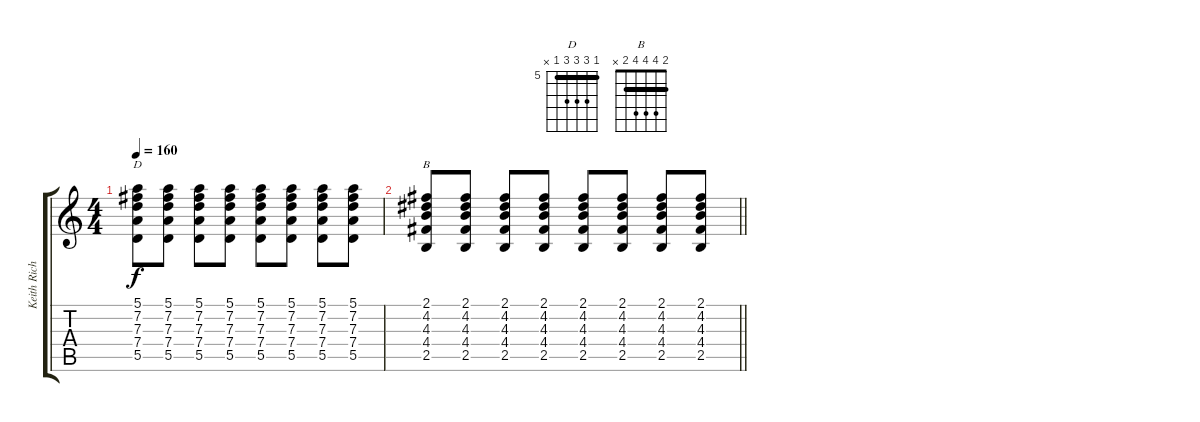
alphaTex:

\track ("Keith Richards" "Keith Rich") {instrument acousticguitarnylon}
\staff {score tabs}
\tuning (E4 B3 G3 D3 A2 E2) {hide}
\chord ("D" 5 7 7 7 5 x) {firstfret 5 barre 5}
\chord ("B" 2 4 4 4 2 x) {barre 2}
\ts (4 4)
\tempo 160
\clef g2
\ks c
(5.1 7.2 7.3 7.4 5.5).8{ch "D" dy f} (5.1 7.2 7.3 7.4 5.5).8 (5.1 7.2 7.3 7.4 5.5).8 (5.1 7.2 7.3 7.4 5.5).8 (5.1 7.2 7.3 7.4 5.5).8 (5.1 7.2 7.3 7.4 5.5).8 (5.1 7.2 7.3 7.4 5.5).8 (5.1 7.2 7.3 7.4 5.5).8 |
\barLineRight lightlight
(2.1 4.2 4.3 4.4 2.5).8{ch "B"} (2.1 4.2 4.3 4.4 2.5).8 (2.1 4.2 4.3 4.4 2.5).8 (2.1 4.2 4.3 4.4 2.5).8 (2.1 4.2 4.3 4.4 2.5).8 (2.1 4.2 4.3 4.4 2.5).8 (2.1 4.2 4.3 4.4 2.5).8 (2.1 4.2 4.3 4.4 2.5).8
